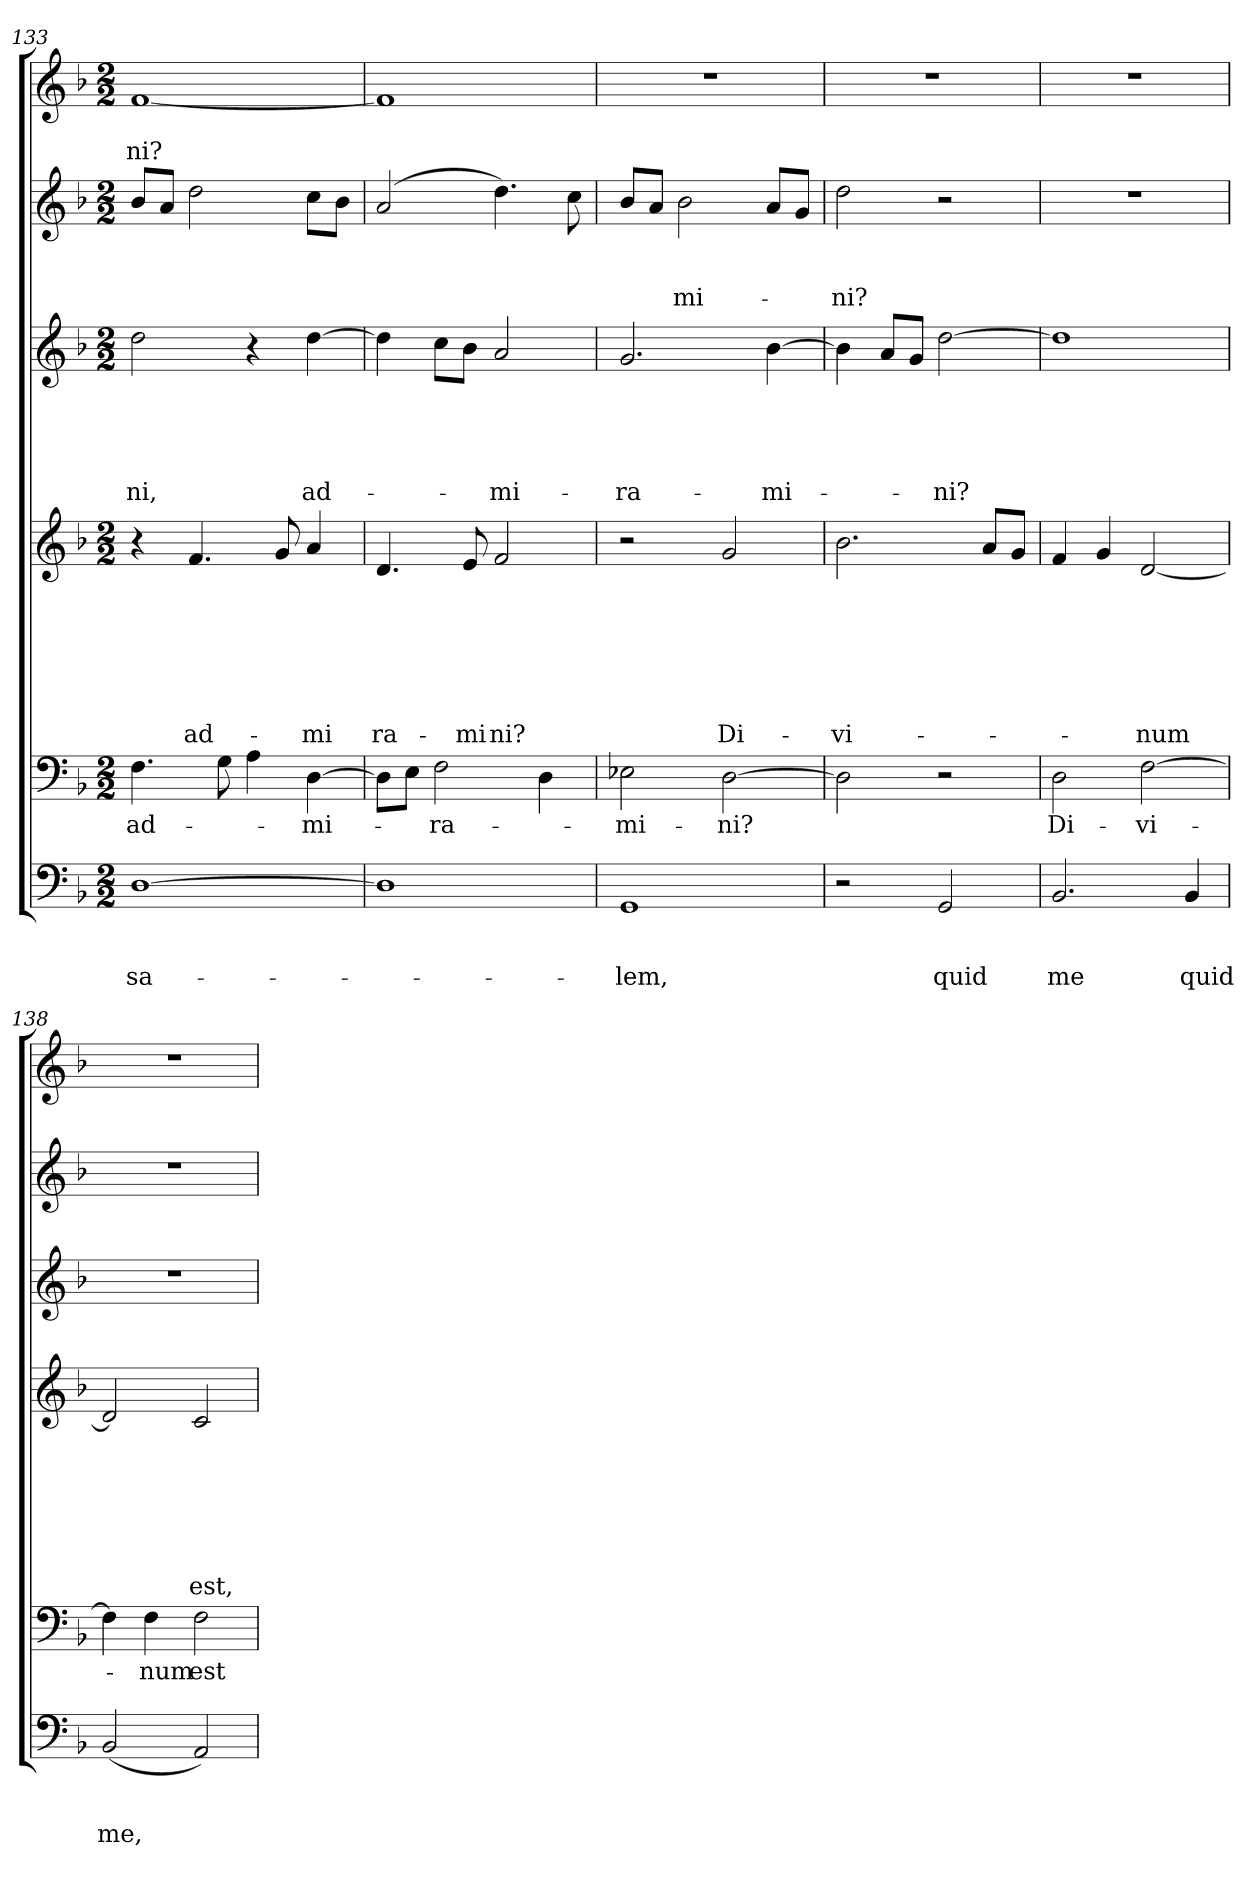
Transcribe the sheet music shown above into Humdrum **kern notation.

**kern	**text	**text	**text	**kern	**text	**kern	**text	**text	**text	**text	**text	**text	**text	**kern	**text	**text	**text	**text	**text	**kern	**text	**text	**text	**kern	**text	**text
*part6	*part6	*part6	*part6	*part5	*part5	*part4	*part4	*part4	*part4	*part4	*part4	*part4	*part4	*part3	*part3	*part3	*part3	*part3	*part3	*part2	*part2	*part2	*part2	*part1	*part1	*part1
*staff6	*staff6	*staff6	*staff6	*staff5	*staff5	*staff4	*staff4	*staff4	*staff4	*staff4	*staff4	*staff4	*staff4	*staff3	*staff3	*staff3	*staff3	*staff3	*staff3	*staff2	*staff2	*staff2	*staff2	*staff1	*staff1	*staff1
*clefF4	*	*	*	*clefF4	*	*clefG2	*	*	*	*	*	*	*	*clefG2	*	*	*	*	*	*clefG2	*	*	*	*clefG2	*	*
*	*	*	*	*	*	*ITrd7c12	*	*	*	*	*	*	*	*ITrd7c12	*	*	*	*	*	*ITrd7c12	*	*	*	*	*	*
*k[b-]	*	*	*	*k[b-]	*	*k[b-]	*	*	*	*	*	*	*	*k[b-]	*	*	*	*	*	*k[b-]	*	*	*	*k[b-]	*	*
*F:	*	*	*	*F:	*	*F:	*	*	*	*	*	*	*	*F:	*	*	*	*	*	*F:	*	*	*	*F:	*	*
*M2/2	*	*	*	*M2/2	*	*M2/2	*	*	*	*	*	*	*	*M2/2	*	*	*	*	*	*M2/2	*	*	*	*M2/2	*	*
=133	=133	=133	=133	=133	=133	=133	=133	=133	=133	=133	=133	=133	=133	=133	=133	=133	=133	=133	=133	=133	=133	=133	=133	=133	=133	=133
!	!	!	!LO:LY:b	!	!LO:LY:b	!	!	!	!	!	!	!	!	!	!	!	!	!	!LO:LY:b	!	!	!	!	!	!	!LO:LY:b
[>1D	.	.	-sa-	4.F\	ad-	4r	.	.	.	.	.	.	.	2d\	.	.	.	.	-ni,	8B-/L	.	.	.	[<1f	.	-ni?
.	.	.	.	.	.	.	.	.	.	.	.	.	.	.	.	.	.	.	.	8A/J	.	.	.	.	.	.
!	!	!	!	!	!	!	!	!	!	!	!	!	!LO:LY:b	!	!	!	!	!	!	!	!	!	!	!	!	!
.	.	.	.	.	.	4.F/	.	.	.	.	.	.	ad-	.	.	.	.	.	.	2d\	.	.	.	.	.	.
.	.	.	.	8G\	.	.	.	.	.	.	.	.	.	.	.	.	.	.	.	.	.	.	.	.	.	.
.	.	.	.	4A\	.	.	.	.	.	.	.	.	.	4r	.	.	.	.	.	.	.	.	.	.	.	.
.	.	.	.	.	.	8G/	.	.	.	.	.	.	.	.	.	.	.	.	.	.	.	.	.	.	.	.
!	!	!	!	!	!LO:LY:b	!	!	!	!	!	!	!	!LO:LY:b	!	!	!	!	!	!LO:LY:b	!	!	!	!	!	!	!
.	.	.	.	[>4D\	-mi-	4A/	.	.	.	.	.	.	-mi	[>4d\	.	.	.	.	ad-	8c\L	.	.	.	.	.	.
.	.	.	.	.	.	.	.	.	.	.	.	.	.	.	.	.	.	.	.	8B-\J	.	.	.	.	.	.
=134	=134	=134	=134	=134	=134	=134	=134	=134	=134	=134	=134	=134	=134	=134	=134	=134	=134	=134	=134	=134	=134	=134	=134	=134	=134	=134
!	!	!	!	!	!	!	!	!	!	!	!	!	!LO:LY:b	!	!	!	!	!	!	!	!	!	!	!	!	!
1D]	.	.	.	8D\L]	.	4.D/	.	.	.	.	.	.	ra-	4d\]	.	.	.	.	.	(<2A/	.	.	.	1f]	.	.
.	.	.	.	8E\J	.	.	.	.	.	.	.	.	.	.	.	.	.	.	.	.	.	.	.	.	.	.
!	!	!	!	!	!LO:LY:b	!	!	!	!	!	!	!	!	!	!	!	!	!	!	!	!	!	!	!	!	!
.	.	.	.	2F\	-ra-	.	.	.	.	.	.	.	.	8c\L	.	.	.	.	.	.	.	.	.	.	.	.
!	!	!	!	!	!	!	!	!	!	!	!	!	!LO:LY:b	!	!	!	!	!	!	!	!	!	!	!	!	!
.	.	.	.	.	.	8E/	.	.	.	.	.	.	-mi	8B-\J	.	.	.	.	.	.	.	.	.	.	.	.
!	!	!	!	!	!	!	!	!	!	!	!	!	!LO:LY:b	!	!	!	!	!	!LO:LY:b	!	!	!	!	!	!	!
.	.	.	.	.	.	2F/	.	.	.	.	.	.	ni?	2A/	.	.	.	.	-mi-	4.d\)	.	.	.	.	.	.
.	.	.	.	4D\	.	.	.	.	.	.	.	.	.	.	.	.	.	.	.	.	.	.	.	.	.	.
.	.	.	.	.	.	.	.	.	.	.	.	.	.	.	.	.	.	.	.	8c\	.	.	.	.	.	.
=135	=135	=135	=135	=135	=135	=135	=135	=135	=135	=135	=135	=135	=135	=135	=135	=135	=135	=135	=135	=135	=135	=135	=135	=135	=135	=135
!	!	!	!LO:LY:b	!	!LO:LY:b	!	!	!	!	!	!	!	!	!	!	!	!	!	!LO:LY:b	!	!	!	!	!	!	!
1GG	.	.	-lem,	2E-i\	-mi-	2r	.	.	.	.	.	.	.	2.G/	.	.	.	.	-ra-	8B-/L	.	.	.	1r	.	.
.	.	.	.	.	.	.	.	.	.	.	.	.	.	.	.	.	.	.	.	8A/J	.	.	.	.	.	.
!	!	!	!	!	!	!	!	!	!	!	!	!	!	!	!	!	!	!	!	!	!	!	!LO:LY:b	!	!	!
.	.	.	.	.	.	.	.	.	.	.	.	.	.	.	.	.	.	.	.	2B-\	.	.	-mi-	.	.	.
!	!	!	!	!	!LO:LY:b	!	!	!	!	!	!	!	!LO:LY:b	!	!	!	!	!	!	!	!	!	!	!	!	!
.	.	.	.	[>2D\	-ni?	2G/	.	.	.	.	.	.	Di-	.	.	.	.	.	.	.	.	.	.	.	.	.
!	!	!	!	!	!	!	!	!	!	!	!	!	!	!	!	!	!	!	!LO:LY:b	!	!	!	!	!	!	!
.	.	.	.	.	.	.	.	.	.	.	.	.	.	[>4B-\	.	.	.	.	-mi-	8A/L	.	.	.	.	.	.
.	.	.	.	.	.	.	.	.	.	.	.	.	.	.	.	.	.	.	.	8G/J	.	.	.	.	.	.
=136	=136	=136	=136	=136	=136	=136	=136	=136	=136	=136	=136	=136	=136	=136	=136	=136	=136	=136	=136	=136	=136	=136	=136	=136	=136	=136
!	!	!	!	!	!	!	!	!	!	!	!	!	!LO:LY:b	!	!	!	!	!	!	!	!	!	!LO:LY:b	!	!	!
2r	.	.	.	2D\]	.	2.B-\	.	.	.	.	.	.	-vi-	4B-\]	.	.	.	.	.	2d\	.	.	-ni?	1r	.	.
.	.	.	.	.	.	.	.	.	.	.	.	.	.	8A/L	.	.	.	.	.	.	.	.	.	.	.	.
.	.	.	.	.	.	.	.	.	.	.	.	.	.	8G/J	.	.	.	.	.	.	.	.	.	.	.	.
!	!	!	!LO:LY:b	!	!	!	!	!	!	!	!	!	!	!	!	!	!	!	!LO:LY:b	!	!	!	!	!	!	!
2GG/	.	.	quid	2r	.	.	.	.	.	.	.	.	.	[>2d\	.	.	.	.	-ni?	2r	.	.	.	.	.	.
.	.	.	.	.	.	8A/L	.	.	.	.	.	.	.	.	.	.	.	.	.	.	.	.	.	.	.	.
.	.	.	.	.	.	8G/J	.	.	.	.	.	.	.	.	.	.	.	.	.	.	.	.	.	.	.	.
=137	=137	=137	=137	=137	=137	=137	=137	=137	=137	=137	=137	=137	=137	=137	=137	=137	=137	=137	=137	=137	=137	=137	=137	=137	=137	=137
!	!	!	!LO:LY:b	!	!LO:LY:b	!	!	!	!	!	!	!	!	!	!	!	!	!	!	!	!	!	!	!	!	!
2.BB-/	.	.	me	2D\	Di-	4F/	.	.	.	.	.	.	.	1d]	.	.	.	.	.	1r	.	.	.	1r	.	.
.	.	.	.	.	.	4G/	.	.	.	.	.	.	.	.	.	.	.	.	.	.	.	.	.	.	.	.
!	!	!	!	!	!LO:LY:b	!	!	!	!	!	!	!	!LO:LY:b	!	!	!	!	!	!	!	!	!	!	!	!	!
.	.	.	.	[>2F\	-vi-	[<2D/	.	.	.	.	.	.	-num	.	.	.	.	.	.	.	.	.	.	.	.	.
!	!	!	!LO:LY:b	!	!	!	!	!	!	!	!	!	!	!	!	!	!	!	!	!	!	!	!	!	!	!
4BB-/	.	.	quid	.	.	.	.	.	.	.	.	.	.	.	.	.	.	.	.	.	.	.	.	.	.	.
=138	=138	=138	=138	=138	=138	=138	=138	=138	=138	=138	=138	=138	=138	=138	=138	=138	=138	=138	=138	=138	=138	=138	=138	=138	=138	=138
!	!	!	!LO:LY:b	!	!	!	!	!	!	!	!	!	!	!	!	!	!	!	!	!	!	!	!	!	!	!
(<2BB-/	.	.	me,	4F\]	.	2D/]	.	.	.	.	.	.	.	1r	.	.	.	.	.	1r	.	.	.	1r	.	.
!	!	!	!	!	!LO:LY:b	!	!	!	!	!	!	!	!	!	!	!	!	!	!	!	!	!	!	!	!	!
.	.	.	.	4F\	-num	.	.	.	.	.	.	.	.	.	.	.	.	.	.	.	.	.	.	.	.	.
!	!	!	!	!	!LO:LY:b	!	!	!	!	!	!	!	!LO:LY:b	!	!	!	!	!	!	!	!	!	!	!	!	!
2AA/)	.	.	.	2F\	est	2C/	.	.	.	.	.	.	est,	.	.	.	.	.	.	.	.	.	.	.	.	.
=	=	=	=	=	=	=	=	=	=	=	=	=	=	=	=	=	=	=	=	=	=	=	=	=	=	=
*-	*-	*-	*-	*-	*-	*-	*-	*-	*-	*-	*-	*-	*-	*-	*-	*-	*-	*-	*-	*-	*-	*-	*-	*-	*-	*-
